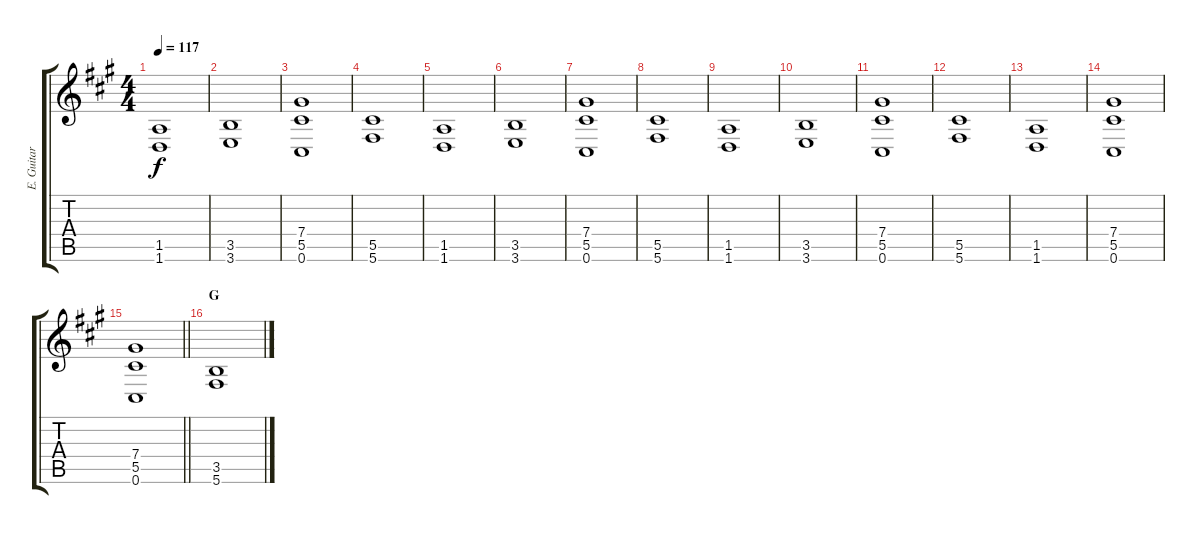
\track ("E. Guitar II" "E. Guitar ") {instrument overdrivenguitar}
\staff {score tabs}
\tuning (Eb4 Bb3 Gb3 Db3 Ab2 Db2) {hide}
\ts (4 4)
\tempo 117
\clef g2
\ks a
(1.5 1.6).1{dy f} |
(3.5 3.6).1 |
(7.4 5.5 0.6).1 |
(5.5 5.6).1 |
(1.5 1.6).1 |
(3.5 3.6).1 |
(7.4 5.5 0.6).1 |
(5.5 5.6).1 |
(1.5 1.6).1 |
(3.5 3.6).1 |
(7.4 5.5 0.6).1 |
(5.5 5.6).1 |
(1.5 1.6).1 |
(7.4 5.5 0.6).1 |
\barLineRight lightlight
(7.4 5.5 0.6).1 |
\section ("" "G")
(3.5 5.6).1
